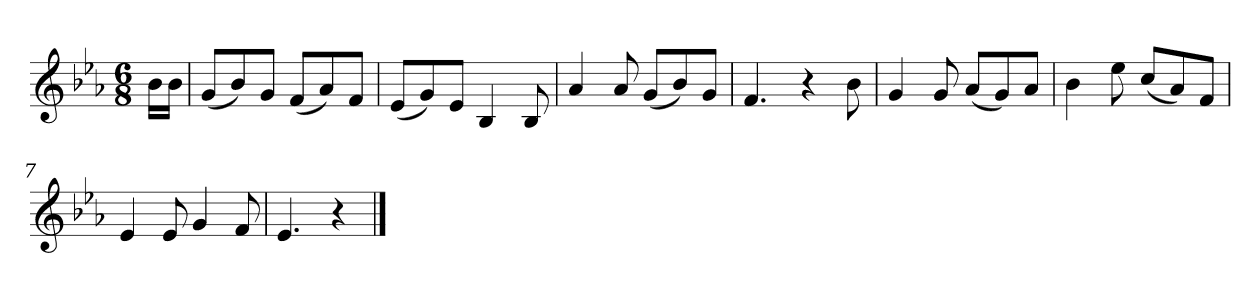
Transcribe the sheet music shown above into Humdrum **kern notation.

**kern
*part1
*staff1
*k[b-e-a-]
*M6/8
*MM120
=
16b-LL
16b-JJ
=1
(8gL
8b-)
8gJ
(8fL
8a-)
8fJ
=2
(8e-L
8g)
8e-J
4B-
8B-
=3
4a-
8a-
(8gL
8b-)
8gJ
=4
4.f
4r
8b-
=5
4g
8g
(8a-L
8g)
8a-J
=6
4b-
8ee-
(8ccL
8a-)
8fJ
=7
4e-
8e-
4g
8f
=8
4.e-
4r
==
*-
